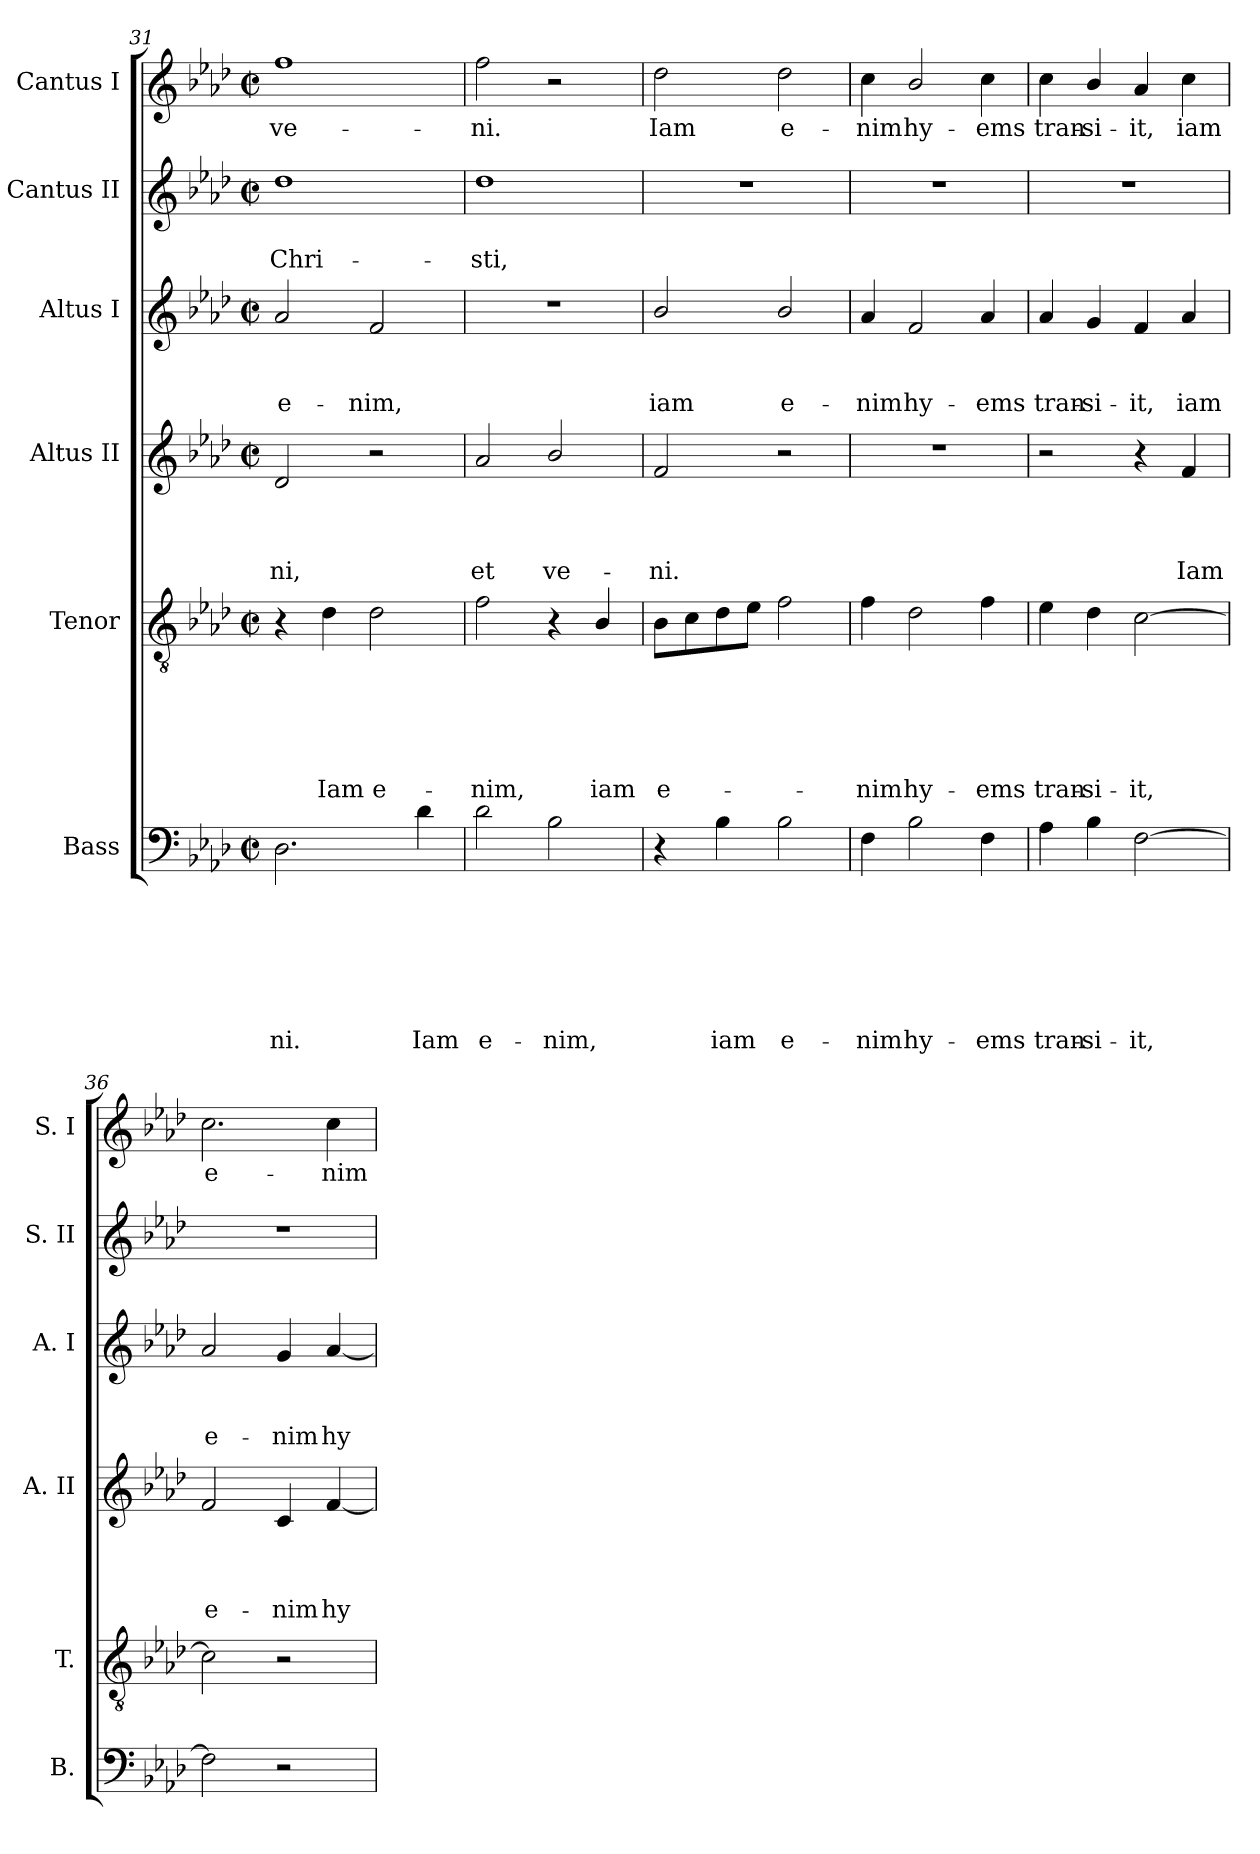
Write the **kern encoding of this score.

**kern	**text	**text	**text	**text	**text	**text	**text	**kern	**text	**text	**text	**text	**text	**text	**kern	**text	**text	**text	**text	**kern	**text	**text	**text	**kern	**text	**text	**kern	**text
*part6	*part6	*part6	*part6	*part6	*part6	*part6	*part6	*part5	*part5	*part5	*part5	*part5	*part5	*part5	*part4	*part4	*part4	*part4	*part4	*part3	*part3	*part3	*part3	*part2	*part2	*part2	*part1	*part1
*staff6	*staff6	*staff6	*staff6	*staff6	*staff6	*staff6	*staff6	*staff5	*staff5	*staff5	*staff5	*staff5	*staff5	*staff5	*staff4	*staff4	*staff4	*staff4	*staff4	*staff3	*staff3	*staff3	*staff3	*staff2	*staff2	*staff2	*staff1	*staff1
*I"Bass	*	*	*	*	*	*	*	*I"Tenor	*	*	*	*	*	*	*I"Altus II	*	*	*	*	*I"Altus I	*	*	*	*I"Cantus II	*	*	*I"Cantus I	*
*I'B.	*	*	*	*	*	*	*	*I'T.	*	*	*	*	*	*	*I'A. II	*	*	*	*	*I'A. I	*	*	*	*I'S. II	*	*	*I'S. I	*
!!LO:LB:g=z
*clefF4	*	*	*	*	*	*	*	*clefGv2	*	*	*	*	*	*	*clefG2	*	*	*	*	*clefG2	*	*	*	*clefG2	*	*	*clefG2	*
*k[b-e-a-d-]	*	*	*	*	*	*	*	*k[b-e-a-d-]	*	*	*	*	*	*	*k[b-e-a-d-]	*	*	*	*	*k[b-e-a-d-]	*	*	*	*k[b-e-a-d-]	*	*	*k[b-e-a-d-]	*
*A-:	*	*	*	*	*	*	*	*A-:	*	*	*	*	*	*	*A-:	*	*	*	*	*A-:	*	*	*	*A-:	*	*	*A-:	*
*M2/2	*	*	*	*	*	*	*	*M2/2	*	*	*	*	*	*	*M2/2	*	*	*	*	*M2/2	*	*	*	*M2/2	*	*	*M2/2	*
*met(c|)	*	*	*	*	*	*	*	*met(c|)	*	*	*	*	*	*	*met(c|)	*	*	*	*	*met(c|)	*	*	*	*met(c|)	*	*	*met(c|)	*
=31	=31	=31	=31	=31	=31	=31	=31	=31	=31	=31	=31	=31	=31	=31	=31	=31	=31	=31	=31	=31	=31	=31	=31	=31	=31	=31	=31	=31
!	!	!	!	!	!	!	!LO:LY:b	!	!	!	!	!	!	!	!	!	!	!	!LO:LY:b	!	!	!	!LO:LY:b:rj	!	!	!LO:LY:b	!	!LO:LY:b
2.D-\	.	.	.	.	.	.	-ni.	4r	.	.	.	.	.	.	2d-/	.	.	.	-ni,	2a-/	.	.	e-	1dd-	.	Chri-	1ff	ve-
!	!	!	!	!	!	!	!	!	!	!	!	!	!	!LO:LY:b	!	!	!	!	!	!	!	!	!	!	!	!	!	!
.	.	.	.	.	.	.	.	4d-\	.	.	.	.	.	Iam	.	.	.	.	.	.	.	.	.	.	.	.	.	.
!	!	!	!	!	!	!	!	!	!	!	!	!	!	!LO:LY:b:rj	!	!	!	!	!	!	!	!	!LO:LY:b	!	!	!	!	!
.	.	.	.	.	.	.	.	2d-\	.	.	.	.	.	e-	2r	.	.	.	.	2f/	.	.	-nim,	.	.	.	.	.
!	!	!	!	!	!	!	!LO:LY:b	!	!	!	!	!	!	!	!	!	!	!	!	!	!	!	!	!	!	!	!	!
4d-\	.	.	.	.	.	.	Iam	.	.	.	.	.	.	.	.	.	.	.	.	.	.	.	.	.	.	.	.	.
=32	=32	=32	=32	=32	=32	=32	=32	=32	=32	=32	=32	=32	=32	=32	=32	=32	=32	=32	=32	=32	=32	=32	=32	=32	=32	=32	=32	=32
!	!	!	!	!	!	!	!LO:LY:b:rj	!	!	!	!	!	!	!LO:LY:b	!	!	!	!	!LO:LY:b	!	!	!	!	!	!	!LO:LY:b	!	!LO:LY:b
2d-\	.	.	.	.	.	.	e-	2f\	.	.	.	.	.	-nim,	2a-/	.	.	.	et	1r	.	.	.	1dd-	.	-sti,	2ff\	-ni.
!	!	!	!	!	!	!	!LO:LY:b	!	!	!	!	!	!	!	!	!	!	!	!LO:LY:b	!	!	!	!	!	!	!	!	!
2B-\	.	.	.	.	.	.	-nim,	4r	.	.	.	.	.	.	2b-/	.	.	.	ve-	.	.	.	.	.	.	.	2r	.
!	!	!	!	!	!	!	!	!	!	!	!	!	!	!LO:LY:b	!	!	!	!	!	!	!	!	!	!	!	!	!	!
.	.	.	.	.	.	.	.	4B-/	.	.	.	.	.	iam	.	.	.	.	.	.	.	.	.	.	.	.	.	.
=33	=33	=33	=33	=33	=33	=33	=33	=33	=33	=33	=33	=33	=33	=33	=33	=33	=33	=33	=33	=33	=33	=33	=33	=33	=33	=33	=33	=33
!	!	!	!	!	!	!	!	!	!	!	!	!	!	!LO:LY:b:rj	!	!	!	!	!LO:LY:b	!	!	!	!LO:LY:b	!	!	!	!	!LO:LY:b
4r	.	.	.	.	.	.	.	8B-\L	.	.	.	.	.	e-	2f/	.	.	.	-ni.	2b-/	.	.	iam	1r	.	.	2dd-\	Iam
.	.	.	.	.	.	.	.	8c\	.	.	.	.	.	.	.	.	.	.	.	.	.	.	.	.	.	.	.	.
!	!	!	!	!	!	!	!LO:LY:b	!	!	!	!	!	!	!	!	!	!	!	!	!	!	!	!	!	!	!	!	!
4B-\	.	.	.	.	.	.	iam	8d-\	.	.	.	.	.	.	.	.	.	.	.	.	.	.	.	.	.	.	.	.
.	.	.	.	.	.	.	.	8e-\J	.	.	.	.	.	.	.	.	.	.	.	.	.	.	.	.	.	.	.	.
!	!	!	!	!	!	!	!LO:LY:b:rj	!	!	!	!	!	!	!	!	!	!	!	!	!	!	!	!LO:LY:b:rj	!	!	!	!	!LO:LY:b:rj
2B-\	.	.	.	.	.	.	e-	2f\	.	.	.	.	.	.	2r	.	.	.	.	2b-/	.	.	e-	.	.	.	2dd-\	e-
=34	=34	=34	=34	=34	=34	=34	=34	=34	=34	=34	=34	=34	=34	=34	=34	=34	=34	=34	=34	=34	=34	=34	=34	=34	=34	=34	=34	=34
!	!	!	!	!	!	!	!LO:LY:b	!	!	!	!	!	!	!LO:LY:b	!	!	!	!	!	!	!	!	!LO:LY:b	!	!	!	!	!LO:LY:b
4F\	.	.	.	.	.	.	-nim	4f\	.	.	.	.	.	-nim	1r	.	.	.	.	4a-/	.	.	-nim	1r	.	.	4cc\	-nim
!	!	!	!	!	!	!	!LO:LY:b	!	!	!	!	!	!	!LO:LY:b	!	!	!	!	!	!	!	!	!LO:LY:b	!	!	!	!	!LO:LY:b
2B-\	.	.	.	.	.	.	hy-	2d-\	.	.	.	.	.	hy-	.	.	.	.	.	2f/	.	.	hy-	.	.	.	2b-/	hy-
!	!	!	!	!	!	!	!LO:LY:b	!	!	!	!	!	!	!LO:LY:b	!	!	!	!	!	!	!	!	!LO:LY:b	!	!	!	!	!LO:LY:b
4F\	.	.	.	.	.	.	-ems	4f\	.	.	.	.	.	-ems	.	.	.	.	.	4a-/	.	.	-ems	.	.	.	4cc\	-ems
=35	=35	=35	=35	=35	=35	=35	=35	=35	=35	=35	=35	=35	=35	=35	=35	=35	=35	=35	=35	=35	=35	=35	=35	=35	=35	=35	=35	=35
!	!	!	!	!	!	!	!LO:LY:b	!	!	!	!	!	!	!LO:LY:b	!	!	!	!	!	!	!	!	!LO:LY:b	!	!	!	!	!LO:LY:b
4A-\	.	.	.	.	.	.	tran-	4e-\	.	.	.	.	.	tran-	2r	.	.	.	.	4a-/	.	.	tran-	1r	.	.	4cc\	tran-
!	!	!	!	!	!	!	!LO:LY:b:rj	!	!	!	!	!	!	!LO:LY:b:rj	!	!	!	!	!	!	!	!	!LO:LY:b:rj	!	!	!	!	!LO:LY:b:rj
4B-\	.	.	.	.	.	.	-si-	4d-\	.	.	.	.	.	-si-	.	.	.	.	.	4g/	.	.	-si-	.	.	.	4b-/	-si-
!	!	!	!	!	!	!	!LO:LY:b	!	!	!	!	!	!	!LO:LY:b	!	!	!	!	!	!	!	!	!LO:LY:b	!	!	!	!	!LO:LY:b
[>2F\	.	.	.	.	.	.	-it,	[>2c\	.	.	.	.	.	-it,	4r	.	.	.	.	4f/	.	.	-it,	.	.	.	4a-/	-it,
!	!	!	!	!	!	!	!	!	!	!	!	!	!	!	!	!	!	!	!LO:LY:b	!	!	!	!LO:LY:b	!	!	!	!	!LO:LY:b
.	.	.	.	.	.	.	.	.	.	.	.	.	.	.	4f/	.	.	.	Iam	4a-/	.	.	iam	.	.	.	4cc\	iam
=36	=36	=36	=36	=36	=36	=36	=36	=36	=36	=36	=36	=36	=36	=36	=36	=36	=36	=36	=36	=36	=36	=36	=36	=36	=36	=36	=36	=36
!	!	!	!	!	!	!	!	!	!	!	!	!	!	!	!	!	!	!	!LO:LY:b:rj	!	!	!	!LO:LY:b:rj	!	!	!	!	!LO:LY:b:rj
2F\]	.	.	.	.	.	.	.	2c\]	.	.	.	.	.	.	2f/	.	.	.	e-	2a-/	.	.	e-	1r	.	.	2.cc\	e-
!	!	!	!	!	!	!	!	!	!	!	!	!	!	!	!	!	!	!	!LO:LY:b	!	!	!	!LO:LY:b	!	!	!	!	!
2r	.	.	.	.	.	.	.	2r	.	.	.	.	.	.	4c/	.	.	.	-nim	4g/	.	.	-nim	.	.	.	.	.
!	!	!	!	!	!	!	!	!	!	!	!	!	!	!	!	!	!	!	!LO:LY:b	!	!	!	!LO:LY:b	!	!	!	!	!LO:LY:b
.	.	.	.	.	.	.	.	.	.	.	.	.	.	.	[>4f/	.	.	.	hy-	[>4a-/	.	.	hy-	.	.	.	4cc\	-nim
=	=	=	=	=	=	=	=	=	=	=	=	=	=	=	=	=	=	=	=	=	=	=	=	=	=	=	=	=
*-	*-	*-	*-	*-	*-	*-	*-	*-	*-	*-	*-	*-	*-	*-	*-	*-	*-	*-	*-	*-	*-	*-	*-	*-	*-	*-	*-	*-
